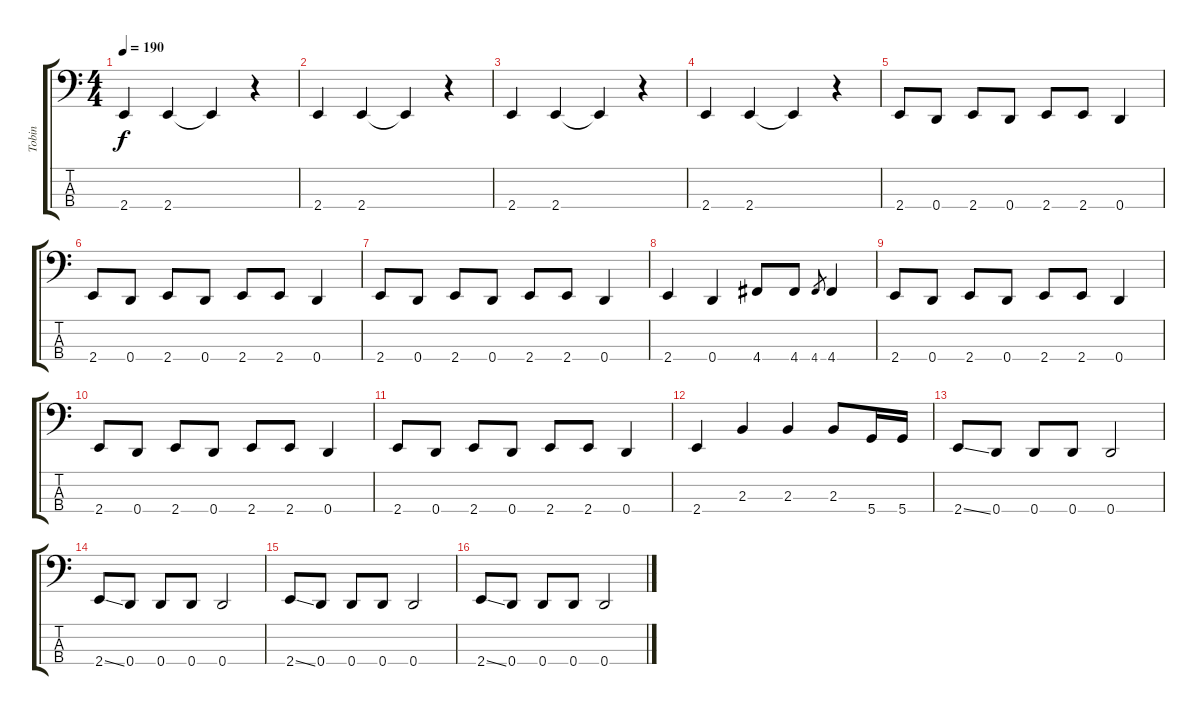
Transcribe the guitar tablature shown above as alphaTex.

\track ("Tobin" "Tobin") {instrument electricbassfinger}
\staff {score tabs}
\tuning (G2 D2 A1 D1) {hide}
\ts (4 4)
\tempo 190
\clef f4
\ks c
2.4.4{dy f} 2.4.4 2.4{t}.4 r.4 |
2.4.4 2.4.4 2.4{t}.4 r.4 |
2.4.4 2.4.4 2.4{t}.4 r.4 |
2.4.4 2.4.4 2.4{t}.4 r.4 |
2.4.8 0.4.8 2.4.8 0.4.8 2.4.8 2.4.8 0.4.4 |
2.4.8 0.4.8 2.4.8 0.4.8 2.4.8 2.4.8 0.4.4 |
2.4.8 0.4.8 2.4.8 0.4.8 2.4.8 2.4.8 0.4.4 |
2.4.4 0.4.4 4.4.8 4.4.8 4.4.8{gr} 4.4.4 |
2.4.8 0.4.8 2.4.8 0.4.8 2.4.8 2.4.8 0.4.4 |
2.4.8 0.4.8 2.4.8 0.4.8 2.4.8 2.4.8 0.4.4 |
2.4.8 0.4.8 2.4.8 0.4.8 2.4.8 2.4.8 0.4.4 |
2.4.4 2.3.4 2.3.4 2.3.8 5.4.16 5.4.16 |
2.4{ss}.8 0.4.8 0.4.8 0.4.8 0.4.2 |
2.4{ss}.8 0.4.8 0.4.8 0.4.8 0.4.2 |
2.4{ss}.8 0.4.8 0.4.8 0.4.8 0.4.2 |
2.4{ss}.8 0.4.8 0.4.8 0.4.8 0.4.2
